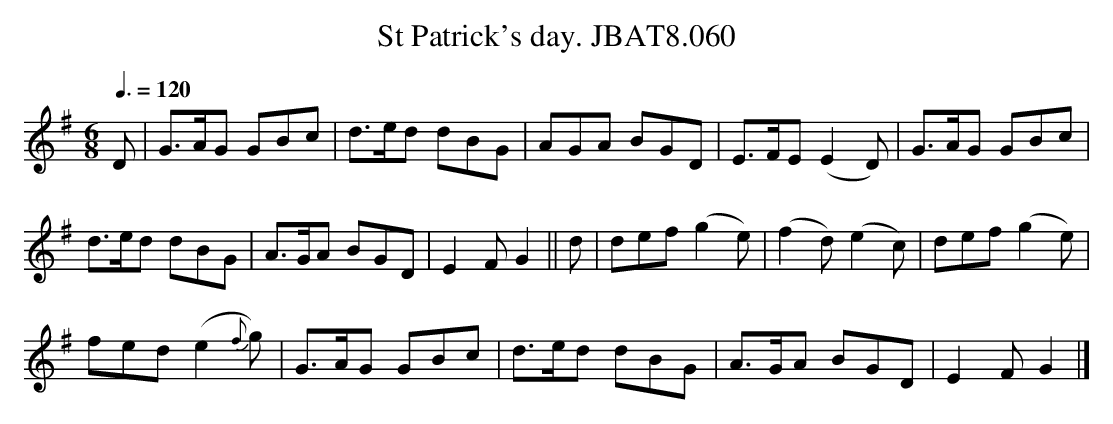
X:1
T:St Patrick's day. JBAT8.060
Q:3/8=120
M:6/8
L:1/8
K:G
D|G>AG GBc|d>ed dBG|AGA BGD|E>FE(E2D)|G>AG GBc|
d>ed dBG|A>GA BGD|E2FG2||d|def(g2e)|(f2d)(e2c)|def(g2e)|
fed(e2{f}g)|G>AG GBc|d>ed dBG|A>GA BGD|E2FG2|]
